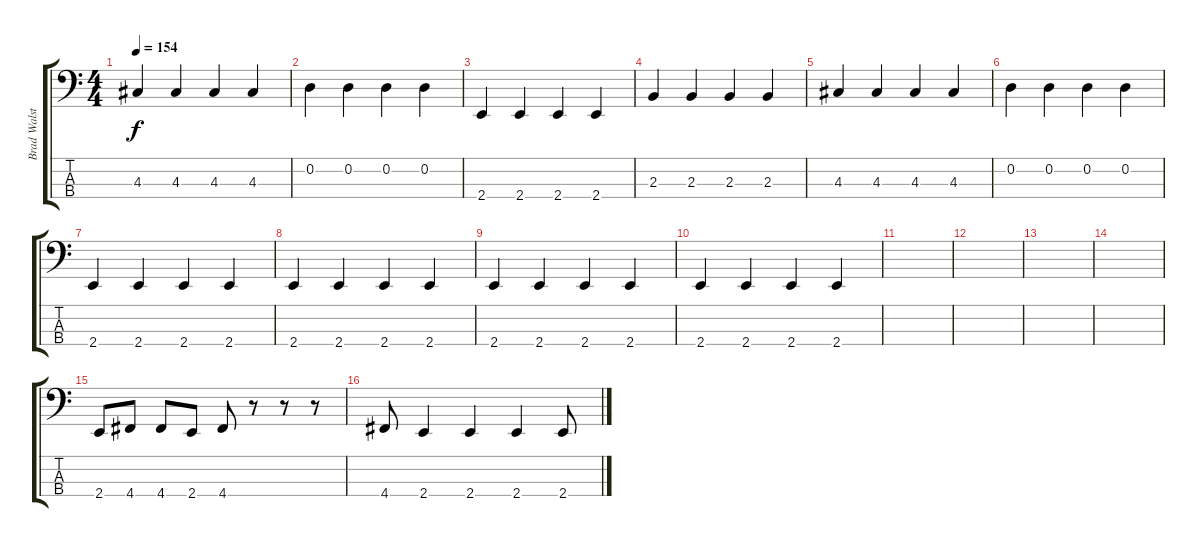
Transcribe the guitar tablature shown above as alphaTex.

\track ("Brad Walst" "Brad Walst") {instrument electricbassfinger}
\staff {score tabs}
\tuning (G2 D2 A1 D1) {hide}
\ts (4 4)
\tempo 154
\clef f4
\ks c
4.3.4{dy f} 4.3.4 4.3.4 4.3.4 |
0.2.4 0.2.4 0.2.4 0.2.4 |
2.4.4 2.4.4 2.4.4 2.4.4 |
2.3.4 2.3.4 2.3.4 2.3.4 |
4.3.4 4.3.4 4.3.4 4.3.4 |
0.2.4 0.2.4 0.2.4 0.2.4 |
2.4.4 2.4.4 2.4.4 2.4.4 |
2.4.4 2.4.4 2.4.4 2.4.4 |
2.4.4 2.4.4 2.4.4 2.4.4 |
2.4.4 2.4.4 2.4.4 2.4.4 |
|
|
|
|
2.4.8 4.4.8 4.4.8 2.4.8 4.4.8 r.8 r.8 r.8 |
4.4.8 2.4.4 2.4.4 2.4.4 2.4.8
